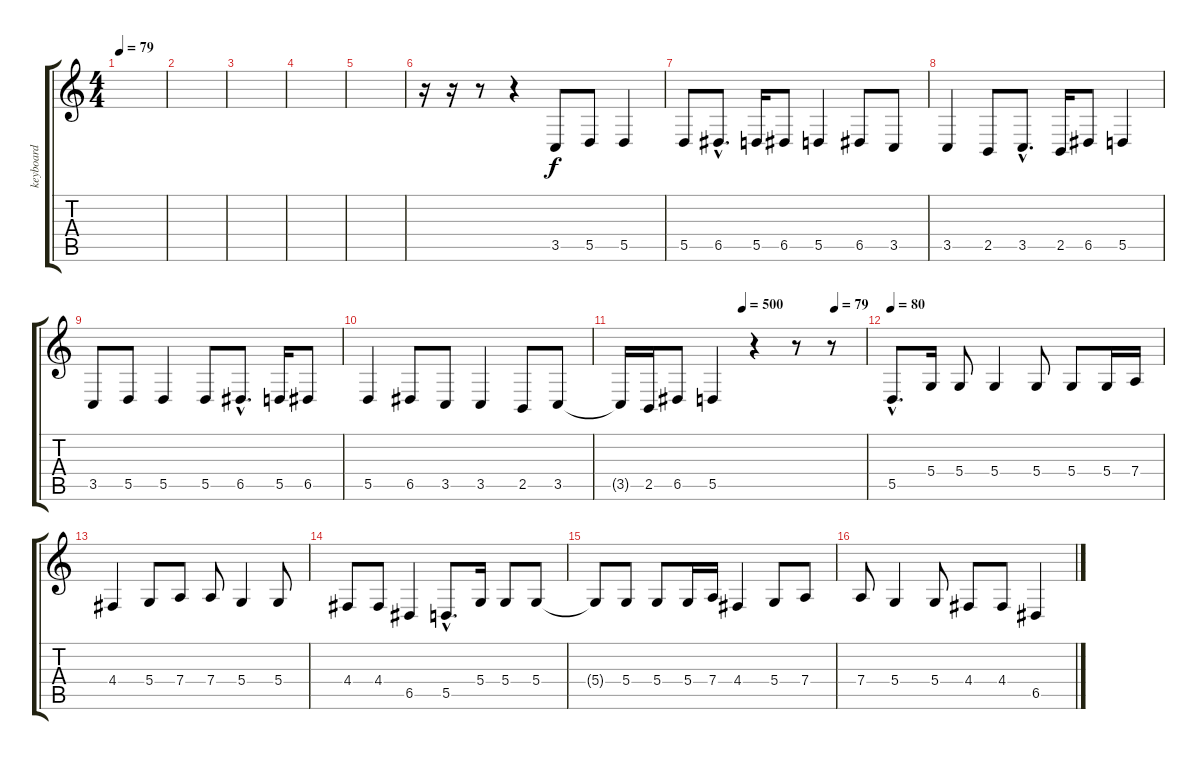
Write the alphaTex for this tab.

\track ("keyboard" "keyboard") {instrument pad4choir}
\staff {score tabs}
\tuning (E4 B3 G3 D3 A2 E2) {hide}
\ts (4 4)
\tempo 79
\clef g2
\ks c
|
|
|
|
|
r.16 r.16 r.8 r.4 3.5.8 5.5.8 5.5.4 |
5.5.8 6.5{hac}.8{d} 5.5.16 6.5.8 5.5.4 6.5.8 3.5.8 |
3.5.4 2.5.8 3.5{hac}.8{d} 2.5.16 6.5.8 5.5.4 |
3.5.8 5.5.8 5.5.4 5.5.8 6.5{hac}.8{d} 5.5.16 6.5.8 |
5.5.4 6.5.8 3.5.8 3.5.4 2.5.8 3.5.8 |
\tempo (500 0.5)
\tempo (79 0.875)
3.5{t}.16 2.5.16 6.5.8 5.5.4 r.4 r.8 r.8 |
\tempo 80
5.5{hac}.8{d} 5.4.16 5.4.8 5.4.4 5.4.8 5.4.8 5.4.16 7.4.16 |
4.4.4 5.4.8 7.4.8 7.4.8 5.4.4 5.4.8 |
4.4.8 4.4.8 6.5.4 5.5{hac}.8{d} 5.4.16 5.4.8 5.4.8 |
5.4{t}.8 5.4.8 5.4.8 5.4.16 7.4.16 4.4.4 5.4.8 7.4.8 |
7.4.8 5.4.4 5.4.8 4.4.8 4.4.8 6.5.4
